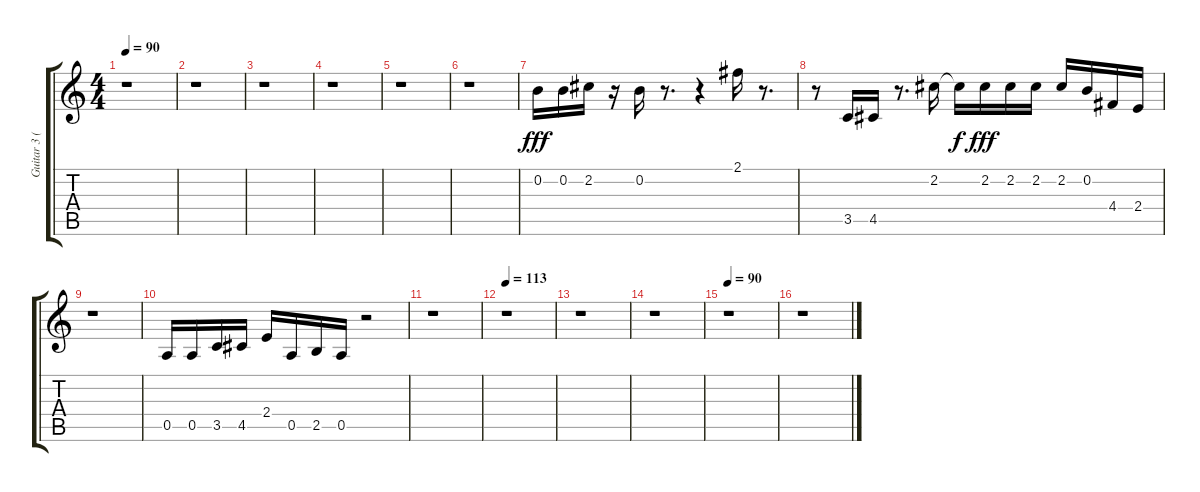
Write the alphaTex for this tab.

\track ("Guitar 3 (Rhythm)" "Guitar 3 (") {instrument distortionguitar}
\staff {score tabs}
\tuning (E4 B3 G3 D3 A2 E2) {hide}
\ts (4 4)
\tempo 90
\clef g2
\ks c
r.1{dy fff} |
r.1 |
r.1 |
r.1 |
r.1 |
r.1 |
0.2.16 0.2.16 2.2.16 r.16 0.2.16 r.8{d} r.4 2.1.16 r.8{d} |
r.8 3.5.16 4.5.16 r.8{d} 2.2.16 2.2{t}.16{dy f} 2.2.16{dy fff} 2.2.16 2.2.16 2.2.16 0.2.16 4.4.16 2.4.16 |
r.1 |
0.5.16 0.5.16 3.5.16 4.5.16 2.4.16 0.5.16 2.5.16 0.5.16 r.2 |
r.1 |
\tempo 113
r.1 |
r.1 |
r.1 |
\tempo 90
r.1 |
r.1
